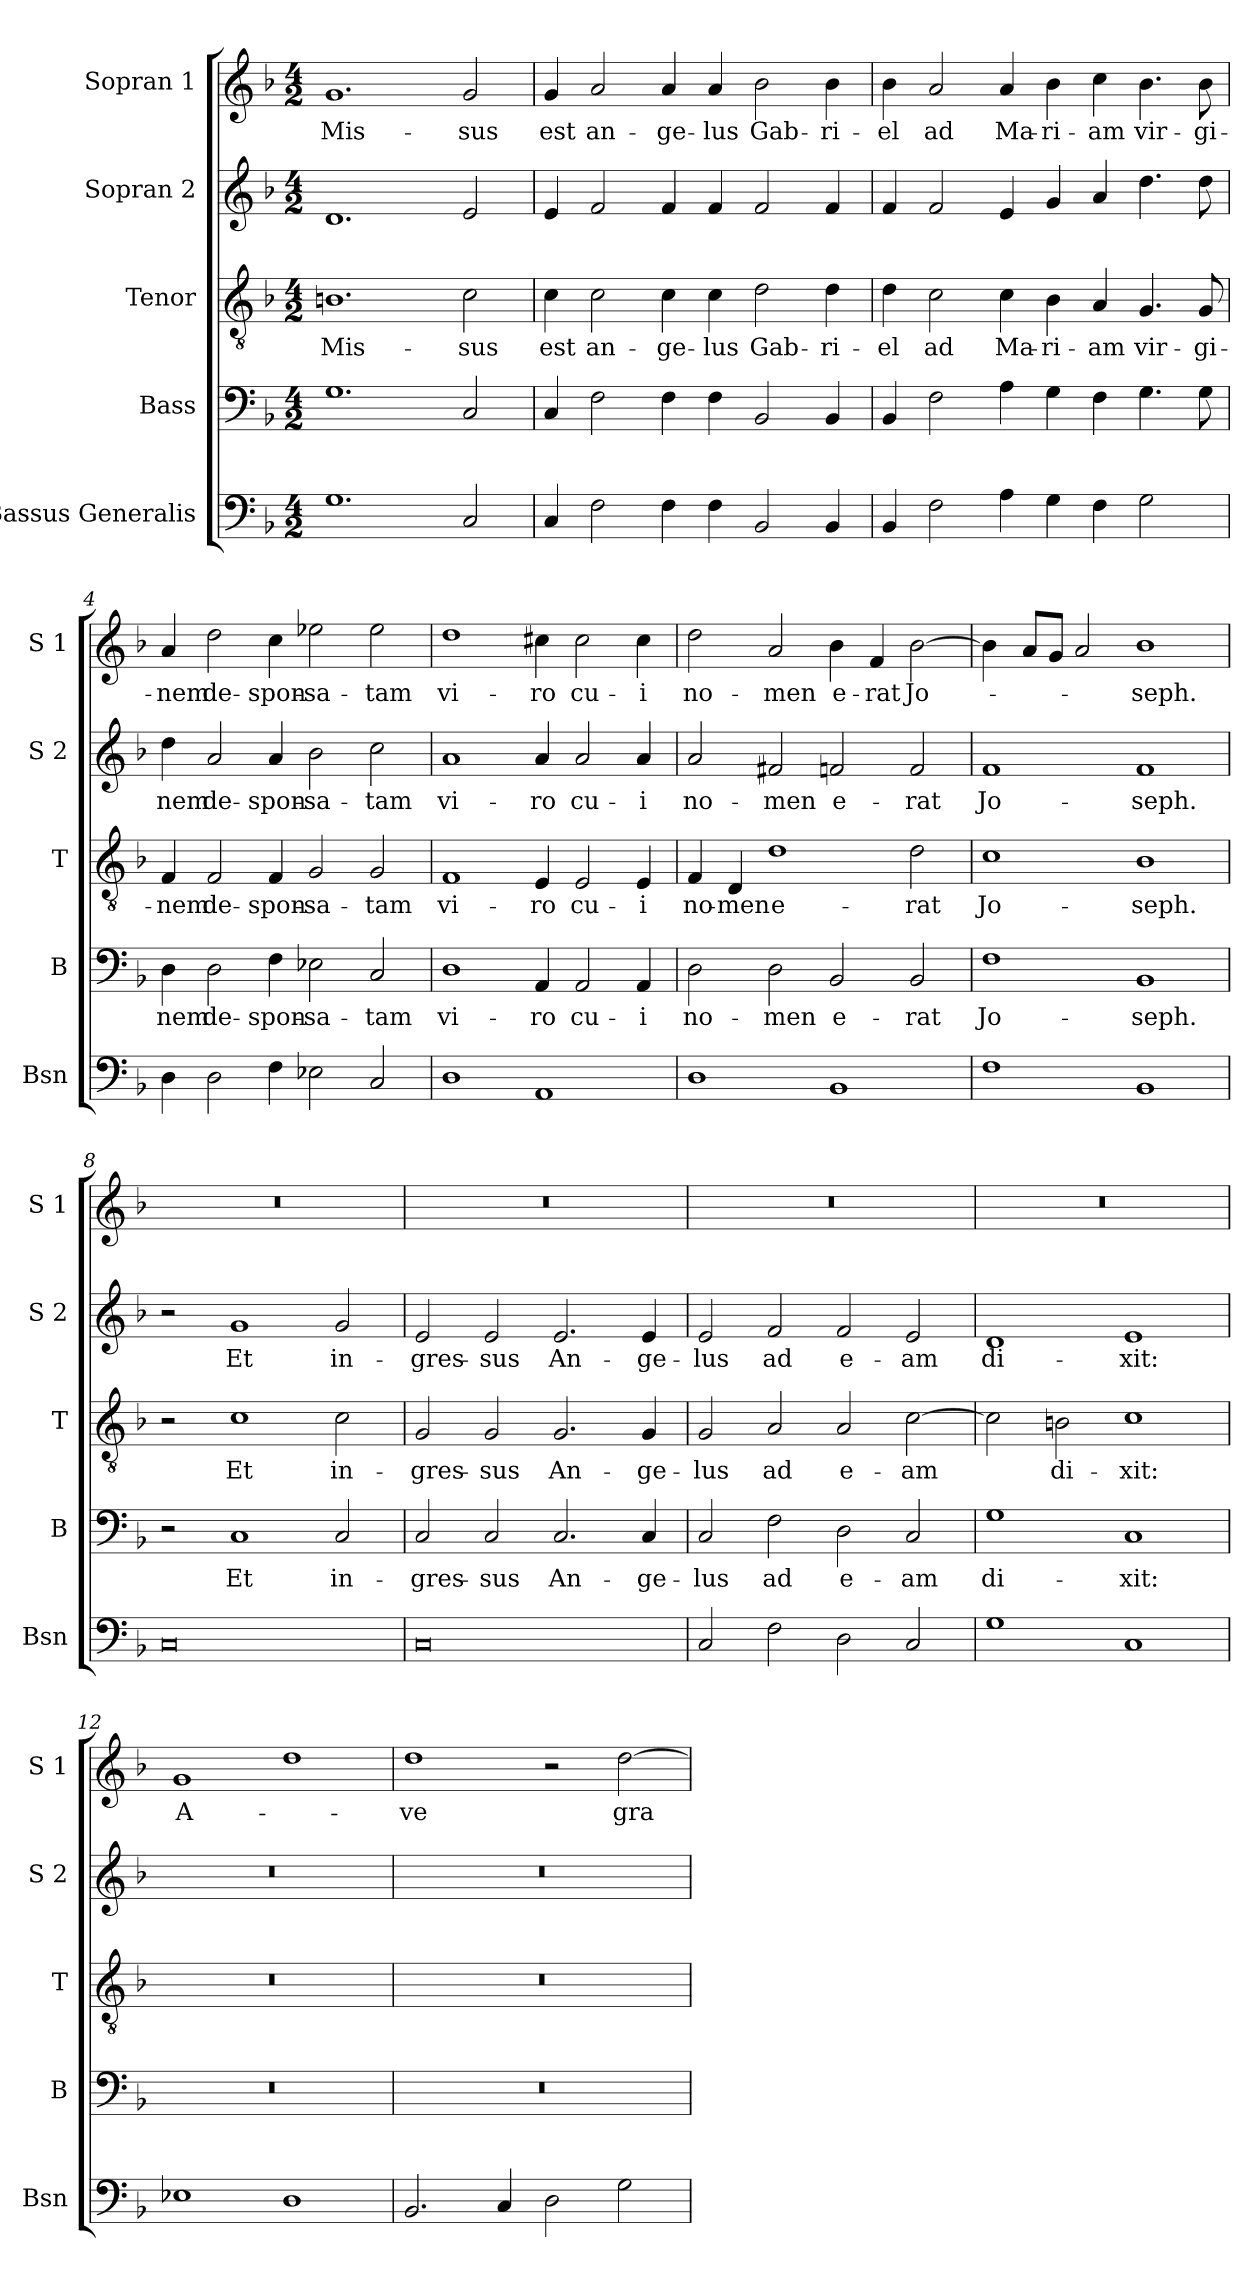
**kern	**kern	**text	**kern	**text	**kern	**text	**kern	**text
*part5	*part4	*part4	*part3	*part3	*part2	*part2	*part1	*part1
*staff5	*staff4	*staff4	*staff3	*staff3	*staff2	*staff2	*staff1	*staff1
*I"Bassus Generalis	*I"Bass	*	*I"Tenor	*	*I"Sopran 2	*	*I"Sopran 1	*
*I'Bsn	*I'B	*	*I'T	*	*I'S 2	*	*I'S 1	*
*clefF4	*clefF4	*	*clefGv2	*	*clefG2	*	*clefG2	*
*k[b-]	*k[b-]	*	*k[b-]	*	*k[b-]	*	*k[b-]	*
*M4/2	*M4/2	*	*M4/2	*	*M4/2	*	*M4/2	*
=1	=1	=1	=1	=1	=1	=1	=1	=1
1.G	1.G	.	1.Bn	Mis-	1.d	.	1.g	Mis-
2C/	2C/	.	2c\	-sus	2e/	.	2g/	-sus
=2	=2	=2	=2	=2	=2	=2	=2	=2
4C/	4C/	.	4c\	est	4e/	.	4g/	est
2F\	2F\	.	2c\	an-	2f/	.	2a/	an-
4F\	4F\	.	4c\	-ge-	4f/	.	4a/	-ge-
4F\	4F\	.	4c\	-lus	4f/	.	4a/	-lus
2BB-/	2BB-/	.	2d\	Gab-	2f/	.	2b-\	Gab-
4BB-/	4BB-/	.	4d\	-ri-	4f/	.	4b-\	-ri-
=3	=3	=3	=3	=3	=3	=3	=3	=3
4BB-/	4BB-/	.	4d\	-el	4f/	.	4b-\	-el
2F\	2F\	.	2c\	ad	2f/	.	2a/	ad
4A\	4A\	.	4c\	Ma-	4e/	.	4a/	Ma-
4G\	4G\	.	4B-\	-ri-	4g/	.	4b-\	-ri-
4F\	4F\	.	4A/	-am	4a/	.	4cc\	-am
2G\	4.G\	.	4.G/	vir-	4.dd\	.	4.b-\	vir-
.	8G\	.	8G/	-gi-	8dd\	.	8b-\	-gi-
!!LO:LB:g=z
=4	=4	=4	=4	=4	=4	=4	=4	=4
4D\	4D\	-nem	4F/	-nem	4dd\	-nem	4a/	-nem
2D\	2D\	de-	2F/	de-	2a/	de-	2dd\	de-
4F\	4F\	-spon-	4F/	-spon-	4a/	-spon-	4cc\	-spon-
2E-X\	2E-X\	-sa-	2G/	-sa-	2b-\	-sa-	2ee-X\	-sa-
2C/	2C/	-tam	2G/	-tam	2cc\	-tam	2ee-\	-tam
=5	=5	=5	=5	=5	=5	=5	=5	=5
1D	1D	vi-	1F	vi-	1a	vi-	1dd	vi-
1AA	4AA/	-ro	4E/	-ro	4a/	-ro	4cc#X\	-ro
.	2AA/	cu-	2E/	cu-	2a/	cu-	2cc#\	cu-
.	4AA/	-i	4E/	-i	4a/	-i	4cc#\	-i
=6	=6	=6	=6	=6	=6	=6	=6	=6
1D	2D\	no-	4F/	no-	2a/	no-	2dd\	no-
.	.	.	4D/	-men	.	.	.	.
.	2D\	-men	1d	e-	2f#X/	-men	2a/	-men
1BB-	2BB-/	e-	.	.	2fn/	e-	4b-\	e-
.	.	.	.	.	.	.	4f/	-rat
.	2BB-/	-rat	2d\	-rat	2f/	-rat	[2b-\	Jo-
=7	=7	=7	=7	=7	=7	=7	=7	=7
1F	1F	Jo-	1c	Jo-	1f	Jo-	4b-\]	.
.	.	.	.	.	.	.	8a/L	.
.	.	.	.	.	.	.	8g/J	.
.	.	.	.	.	.	.	2a/	.
1BB-	1BB-	-seph.	1B-	-seph.	1f	-seph.	1b-	-seph.
!!LO:LB:g=z
=8	=8	=8	=8	=8	=8	=8	=8	=8
0C	2r	.	2r	.	2r	.	0r	.
.	1C	Et	1c	Et	1g	Et	.	.
.	2C/	in-	2c\	in-	2g/	in-	.	.
=9	=9	=9	=9	=9	=9	=9	=9	=9
0C	2C/	-gres-	2G/	-gres-	2e/	-gres-	0r	.
.	2C/	-sus	2G/	-sus	2e/	-sus	.	.
.	2.C/	An-	2.G/	An-	2.e/	An-	.	.
.	4C/	-ge-	4G/	-ge-	4e/	-ge-	.	.
=10	=10	=10	=10	=10	=10	=10	=10	=10
2C/	2C/	-lus	2G/	-lus	2e/	-lus	0r	.
2F\	2F\	ad	2A/	ad	2f/	ad	.	.
2D\	2D\	e-	2A/	e-	2f/	e-	.	.
2C/	2C/	-am	[2c\	-am	2e/	-am	.	.
=11	=11	=11	=11	=11	=11	=11	=11	=11
1G	1G	di-	2c\]	.	1d	di-	0r	.
.	.	.	2Bn\	di-	.	.	.	.
1C	1C	-xit:	1c	-xit:	1e	-xit:	.	.
=12	=12	=12	=12	=12	=12	=12	=12	=12
1E-X	0r	.	0r	.	0r	.	1g	A-
1D	.	.	.	.	.	.	1dd	.
=13	=13	=13	=13	=13	=13	=13	=13	=13
2.BB-/	0r	.	0r	.	0r	.	1dd	-ve
4C/	.	.	.	.	.	.	.	.
2D\	.	.	.	.	.	.	2r	.
2G\	.	.	.	.	.	.	[2dd\	gra-
=	=	=	=	=	=	=	=	=
*-	*-	*-	*-	*-	*-	*-	*-	*-
